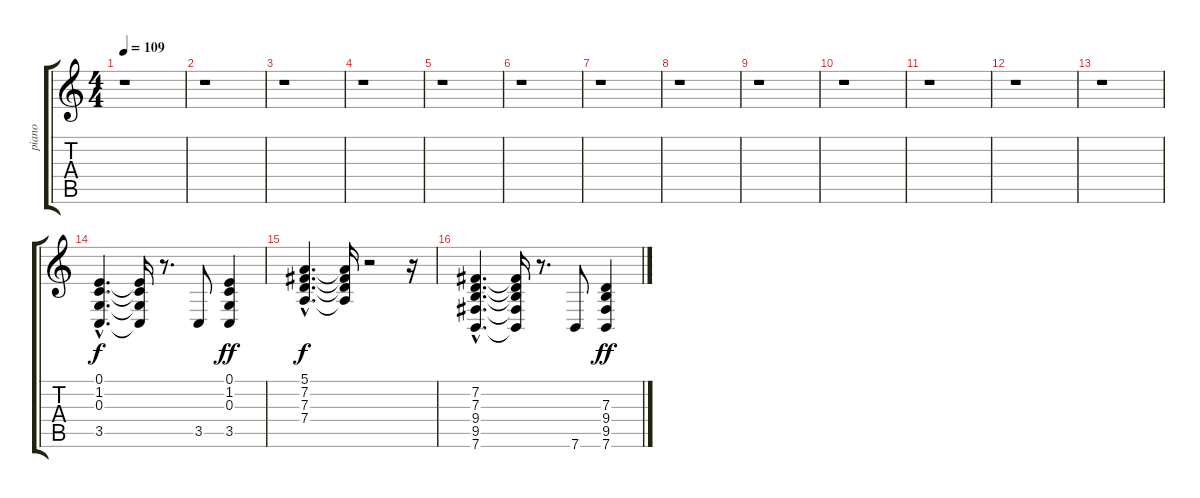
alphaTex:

\track ("piano" "piano") {instrument brightacousticpiano}
\staff {score tabs}
\tuning (E4 B3 G3 D3 A2 E2) {hide}
\ts (4 4)
\tempo 109
\clef g2
\ks c
r.1{dy f} |
r.1 |
r.1 |
r.1 |
r.1 |
r.1 |
r.1 |
r.1 |
r.1 |
r.1 |
r.1 |
r.1 |
r.1 |
(0.1{hac} 1.2{hac} 0.3{hac} 3.5{hac}).4{d} (0.1{t} 1.2{t} 0.3{t} 3.5{t}).16 r.8{d} 3.5.8 (0.1 1.2 0.3 3.5).4{dy ff} |
(5.1{hac} 7.2{hac} 7.3{hac} 7.4{hac}).4{d dy f} (5.1{t} 7.2{t} 7.3{t} 7.4{t}).16 r.2 r.16 |
(7.2{hac} 7.3{hac} 9.4{hac} 9.5{hac} 7.6{hac}).4{d} (7.2{t} 7.3{t} 9.4{t} 9.5{t} 7.6{t}).16 r.8{d} 7.6.8 (7.3 9.4 9.5 7.6).4{dy ff}
